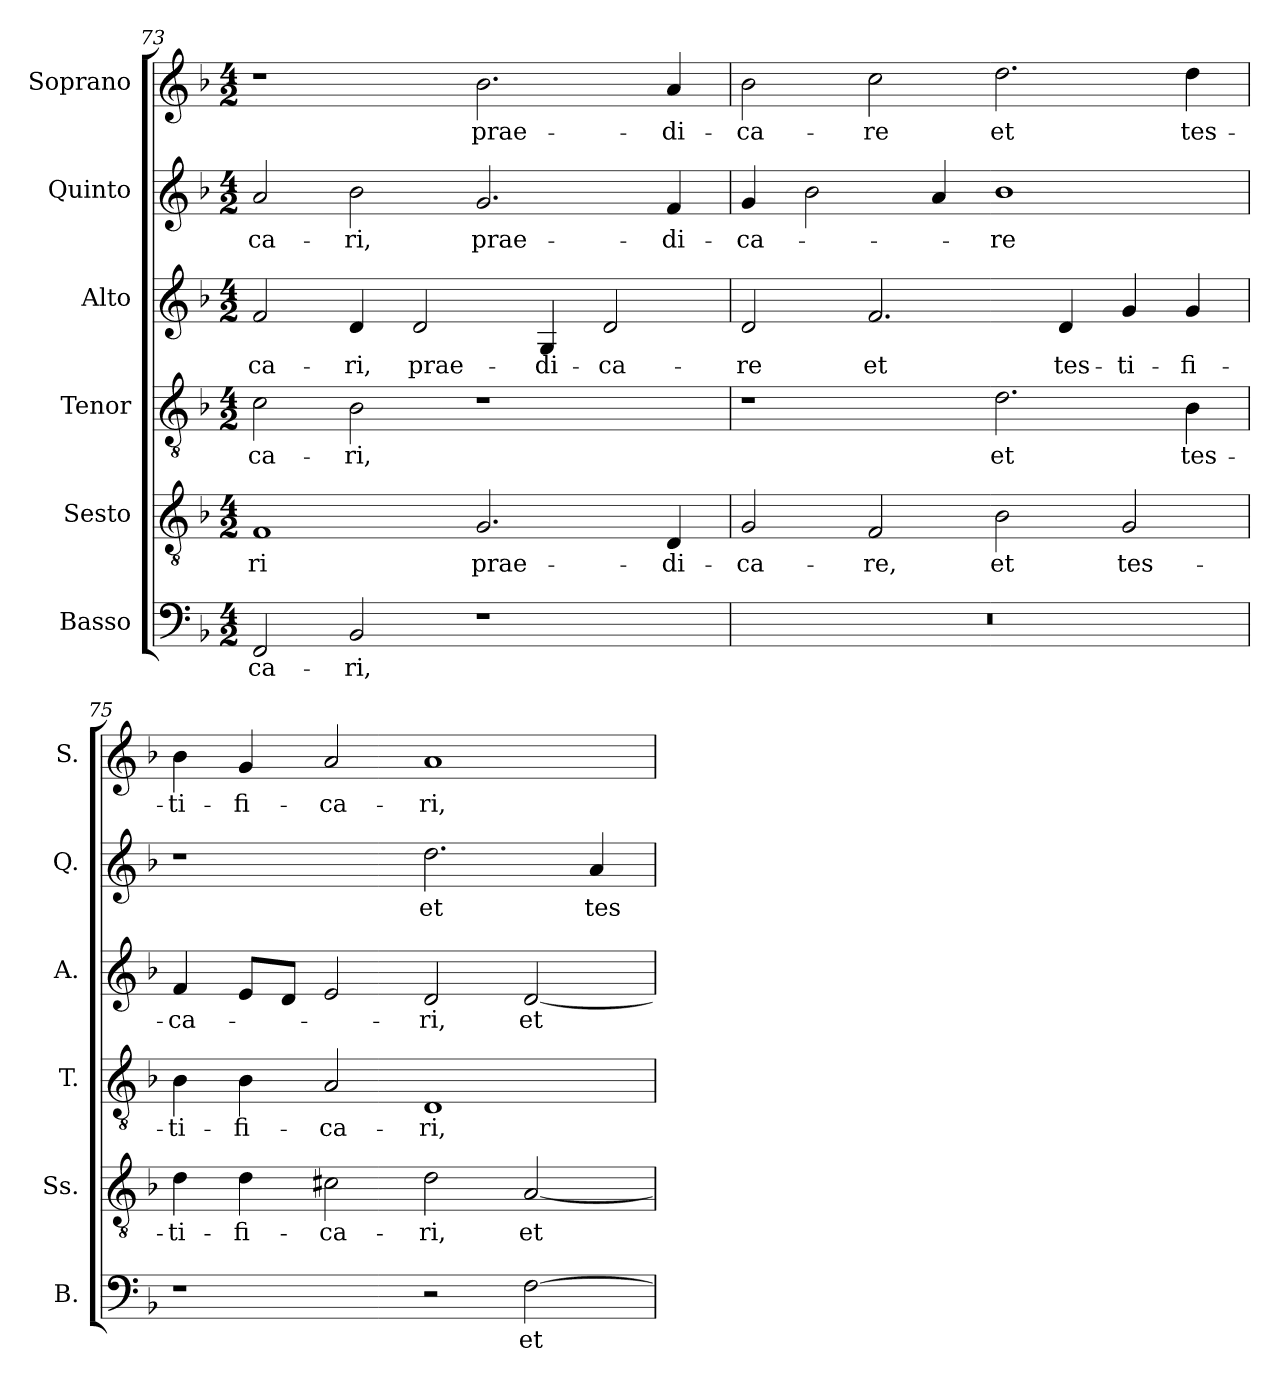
**kern	**text	**kern	**text	**kern	**text	**kern	**text	**kern	**text	**kern	**text
*part6	*part6	*part5	*part5	*part4	*part4	*part3	*part3	*part2	*part2	*part1	*part1
*staff6	*staff6	*staff5	*staff5	*staff4	*staff4	*staff3	*staff3	*staff2	*staff2	*staff1	*staff1
*I"Basso	*	*I"Sesto	*	*I"Tenor	*	*I"Alto	*	*I"Quinto	*	*I"Soprano	*
*I'B.	*	*I'Ss.	*	*I'T.	*	*I'A.	*	*I'Q.	*	*I'S.	*
!!LO:PB:g=z
*clefF4	*	*clefGv2	*	*clefGv2	*	*clefG2	*	*clefG2	*	*clefG2	*
*	*	*ITrd7c12	*	*ITrd7c12	*	*	*	*	*	*	*
*k[b-]	*	*k[b-]	*	*k[b-]	*	*k[b-]	*	*k[b-]	*	*k[b-]	*
*F:	*	*F:	*	*F:	*	*F:	*	*F:	*	*F:	*
*M4/2	*	*M4/2	*	*M4/2	*	*M4/2	*	*M4/2	*	*M4/2	*
=73	=73	=73	=73	=73	=73	=73	=73	=73	=73	=73	=73
!	!LO:LY:b:color=#000000	!	!	!	!	!	!	!	!	!	!
!	!	!	!LO:LY:b:color=#000000	!	!	!	!	!	!	!	!
!	!	!	!	!	!LO:LY:b:color=#000000	!	!	!	!	!	!
!	!	!	!	!	!	!	!LO:LY:b:color=#000000	!	!	!	!
!	!	!	!	!	!	!	!	!	!LO:LY:b:color=#000000	!	!
2FFi/	-ca-	1FFi	-ri	2Ci\	-ca-	2fi/	-ca-	2ai/	-ca-	1r	.
!	!LO:LY:b:color=#000000	!	!	!	!	!	!	!	!	!	!
!	!	!	!	!	!LO:LY:b:color=#000000	!	!	!	!	!	!
!	!	!	!	!	!	!	!LO:LY:b:color=#000000	!	!	!	!
!	!	!	!	!	!	!	!	!	!LO:LY:b:color=#000000	!	!
2BB-i/	-ri,	.	.	2BB-i\	-ri,	4di/	-ri,	2b-i\	-ri,	.	.
!	!	!	!	!	!	!	!LO:LY:b:color=#000000	!	!	!	!
.	.	.	.	.	.	2di/	prae-	.	.	.	.
!	!	!	!LO:LY:b:color=#000000	!	!	!	!	!	!	!	!
!	!	!	!	!	!	!	!	!	!LO:LY:b:color=#000000	!	!
!	!	!	!	!	!	!	!	!	!	!	!LO:LY:b:color=#000000
1r	.	2.GGi/	prae-	1r	.	.	.	2.gi/	prae-	2.b-i\	prae-
!	!	!	!	!	!	!	!LO:LY:b:color=#000000	!	!	!	!
.	.	.	.	.	.	4Gi/	-di-	.	.	.	.
!	!	!	!	!	!	!	!LO:LY:b:color=#000000	!	!	!	!
.	.	.	.	.	.	2di/	-ca-	.	.	.	.
!	!	!	!LO:LY:b:color=#000000	!	!	!	!	!	!	!	!
!	!	!	!	!	!	!	!	!	!LO:LY:b:color=#000000	!	!
!	!	!	!	!	!	!	!	!	!	!	!LO:LY:b:color=#000000
.	.	4DDi/	-di-	.	.	.	.	4fi/	-di-	4ai/	-di-
=74	=74	=74	=74	=74	=74	=74	=74	=74	=74	=74	=74
!LO:N:vis=1	!	!	!	!	!	!	!	!	!	!	!
!	!	!	!LO:LY:b:color=#000000	!	!	!	!	!	!	!	!
!	!	!	!	!	!	!	!LO:LY:b:color=#000000	!	!	!	!
!	!	!	!	!	!	!	!	!	!LO:LY:b:color=#000000	!	!
!	!	!	!	!	!	!	!	!	!	!	!LO:LY:b:color=#000000
0r	.	2GGi/	-ca-	1r	.	2di/	-re	4gi/	-ca-	2b-i\	-ca-
.	.	.	.	.	.	.	.	2b-i\	.	.	.
!	!	!	!LO:LY:b:color=#000000	!	!	!	!	!	!	!	!
!	!	!	!	!	!	!	!LO:LY:b:color=#000000	!	!	!	!
!	!	!	!	!	!	!	!	!	!	!	!LO:LY:b:color=#000000
.	.	2FFi/	-re,	.	.	2.fi/	et	.	.	2cci\	-re
.	.	.	.	.	.	.	.	4ai/	.	.	.
!	!	!	!LO:LY:b:color=#000000	!	!	!	!	!	!	!	!
!	!	!	!	!	!LO:LY:b:color=#000000	!	!	!	!	!	!
!	!	!	!	!	!	!	!	!	!LO:LY:b:color=#000000	!	!
!	!	!	!	!	!	!	!	!	!	!	!LO:LY:b:color=#000000
.	.	2BB-i\	et	2.Di\	et	.	.	1b-i	-re	2.ddi\	et
!	!	!	!	!	!	!	!LO:LY:b:color=#000000	!	!	!	!
.	.	.	.	.	.	4di/	tes-	.	.	.	.
!	!	!	!LO:LY:b:color=#000000	!	!	!	!	!	!	!	!
!	!	!	!	!	!	!	!LO:LY:b:color=#000000	!	!	!	!
.	.	2GGi/	tes-	.	.	4gi/	-ti-	.	.	.	.
!	!	!	!	!	!LO:LY:b:color=#000000	!	!	!	!	!	!
!	!	!	!	!	!	!	!LO:LY:b:color=#000000	!	!	!	!
!	!	!	!	!	!	!	!	!	!	!	!LO:LY:b:color=#000000
.	.	.	.	4BB-i\	tes-	4gi/	-fi-	.	.	4ddi\	tes-
=75	=75	=75	=75	=75	=75	=75	=75	=75	=75	=75	=75
!	!	!	!LO:LY:b:color=#000000	!	!	!	!	!	!	!	!
!	!	!	!	!	!LO:LY:b:color=#000000	!	!	!	!	!	!
!	!	!	!	!	!	!	!LO:LY:b:color=#000000	!	!	!	!
!	!	!	!	!	!	!	!	!	!	!	!LO:LY:b:color=#000000
1r	.	4Di\	-ti-	4BB-i\	-ti-	4fi/	-ca-	1r	.	4b-i\	-ti-
!	!	!	!LO:LY:b:color=#000000	!	!	!	!	!	!	!	!
!	!	!	!	!	!LO:LY:b:color=#000000	!	!	!	!	!	!
!	!	!	!	!	!	!	!	!	!	!	!LO:LY:b:color=#000000
.	.	4Di\	-fi-	4BB-i\	-fi-	8ei/L	.	.	.	4gi/	-fi-
.	.	.	.	.	.	8di/J	.	.	.	.	.
!	!	!	!LO:LY:b:color=#000000	!	!	!	!	!	!	!	!
!	!	!	!	!	!LO:LY:b:color=#000000	!	!	!	!	!	!
!	!	!	!	!	!	!	!	!	!	!	!LO:LY:b:color=#000000
.	.	2C#Xi\	-ca-	2AAi/	-ca-	2ei/	.	.	.	2ai/	-ca-
!	!	!	!LO:LY:b:color=#000000	!	!	!	!	!	!	!	!
!	!	!	!	!	!LO:LY:b:color=#000000	!	!	!	!	!	!
!	!	!	!	!	!	!	!LO:LY:b:color=#000000	!	!	!	!
!	!	!	!	!	!	!	!	!	!LO:LY:b:color=#000000	!	!
!	!	!	!	!	!	!	!	!	!	!	!LO:LY:b:color=#000000
2r	.	2Di\	-ri,	1DDi	-ri,	2di/	-ri,	2.ddi\	et	1ai	-ri,
!	!LO:LY:b:color=#000000	!	!	!	!	!	!	!	!	!	!
!	!	!	!LO:LY:b:color=#000000	!	!	!	!	!	!	!	!
!	!	!	!	!	!	!	!LO:LY:b:color=#000000	!	!	!	!
[2Fi\	et	[2AAi/	et	.	.	[2di/	et	.	.	.	.
!	!	!	!	!	!	!	!	!	!LO:LY:b:color=#000000	!	!
.	.	.	.	.	.	.	.	4ai/	tes-	.	.
=	=	=	=	=	=	=	=	=	=	=	=
*-	*-	*-	*-	*-	*-	*-	*-	*-	*-	*-	*-
